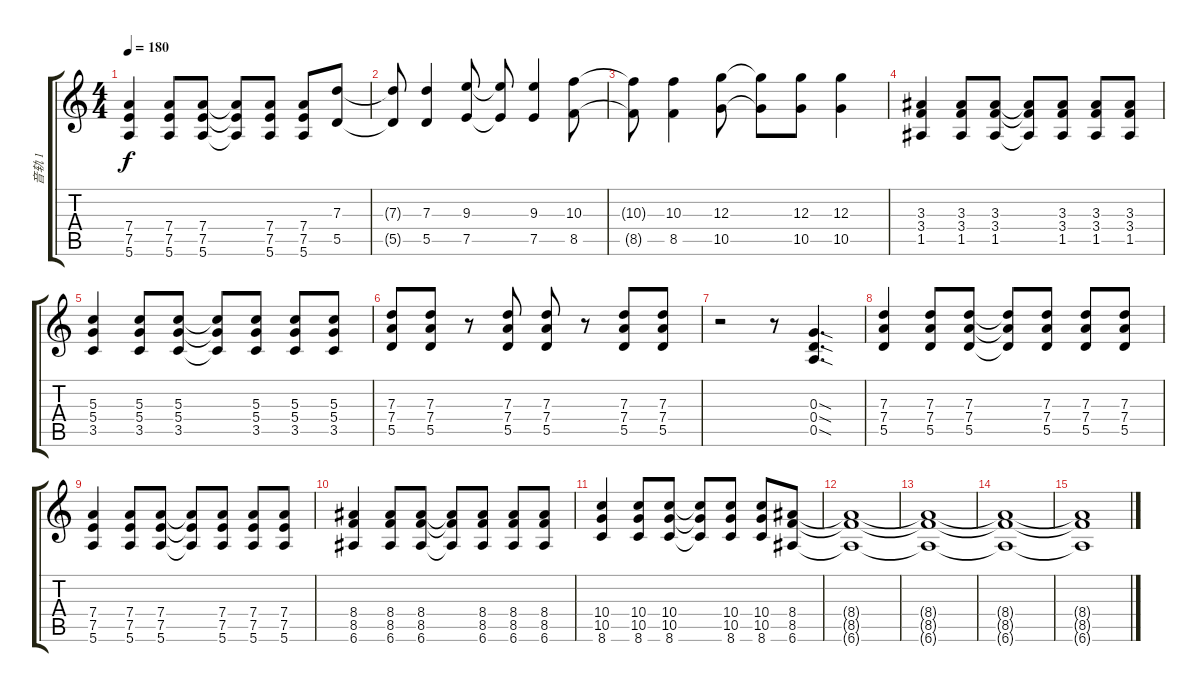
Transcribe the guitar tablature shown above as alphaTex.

\track ("音轨 1" "音轨 1") {instrument distortionguitar}
\staff {score tabs}
\tuning (E4 B3 G3 D3 A2 E2) {hide}
\ts (4 4)
\tempo 180
\clef g2
\ks c
(7.4 7.5 5.6).4{dy f} (7.4 7.5 5.6).8 (7.4 7.5 5.6).8 (7.4{t} 7.5{t} 5.6{t}).8 (7.4 7.5 5.6).8 (7.4 7.5 5.6).8 (7.3 5.5).8 |
(7.3{t} 5.5{t}).8 (7.3 5.5).4 (9.3 7.5).8 (9.3{t} 7.5{t}).8 (9.3 7.5).4 (10.3 8.5).8 |
(10.3{t} 8.5{t}).8 (10.3 8.5).4 (12.3 10.5).8 (12.3{t} 10.5{t}).8 (12.3 10.5).8 (12.3 10.5).4 |
(3.3 3.4 1.5).4 (3.3 3.4 1.5).8 (3.3 3.4 1.5).8 (3.3{t} 3.4{t} 1.5{t}).8 (3.3 3.4 1.5).8 (3.3 3.4 1.5).8 (3.3 3.4 1.5).8 |
(5.3 5.4 3.5).4 (5.3 5.4 3.5).8 (5.3 5.4 3.5).8 (5.3{t} 5.4{t} 3.5{t}).8 (5.3 5.4 3.5).8 (5.3 5.4 3.5).8 (5.3 5.4 3.5).8 |
(7.3 7.4 5.5).8 (7.3 7.4 5.5).8 r.8 (7.3 7.4 5.5).8 (7.3 7.4 5.5).8 r.8 (7.3 7.4 5.5).8 (7.3 7.4 5.5).8 |
r.2 r.8 (0.3{sod} 0.4{sod} 0.5{sod}).4{d} |
(7.3 7.4 5.5).4 (7.3 7.4 5.5).8 (7.3 7.4 5.5).8 (7.3{t} 7.4{t} 5.5{t}).8 (7.3 7.4 5.5).8 (7.3 7.4 5.5).8 (7.3 7.4 5.5).8 |
(7.4 7.5 5.6).4 (7.4 7.5 5.6).8 (7.4 7.5 5.6).8 (7.4{t} 7.5{t} 5.6{t}).8 (7.4 7.5 5.6).8 (7.4 7.5 5.6).8 (7.4 7.5 5.6).8 |
(8.4 8.5 6.6).4 (8.4 8.5 6.6).8 (8.4 8.5 6.6).8 (8.4{t} 8.5{t} 6.6{t}).8 (8.4 8.5 6.6).8 (8.4 8.5 6.6).8 (8.4 8.5 6.6).8 |
(10.4 10.5 8.6).4 (10.4 10.5 8.6).8 (10.4 10.5 8.6).8 (10.4{t} 10.5{t} 8.6{t}).8 (10.4 10.5 8.6).8 (10.4 10.5 8.6).8 (8.4 8.5 6.6).8 |
(8.4{t} 8.5{t} 6.6{t}).1 |
(8.4{t} 8.5{t} 6.6{t}).1 |
(8.4{t} 8.5{t} 6.6{t}).1 |
(8.4{t} 8.5{t} 6.6{t}).1
